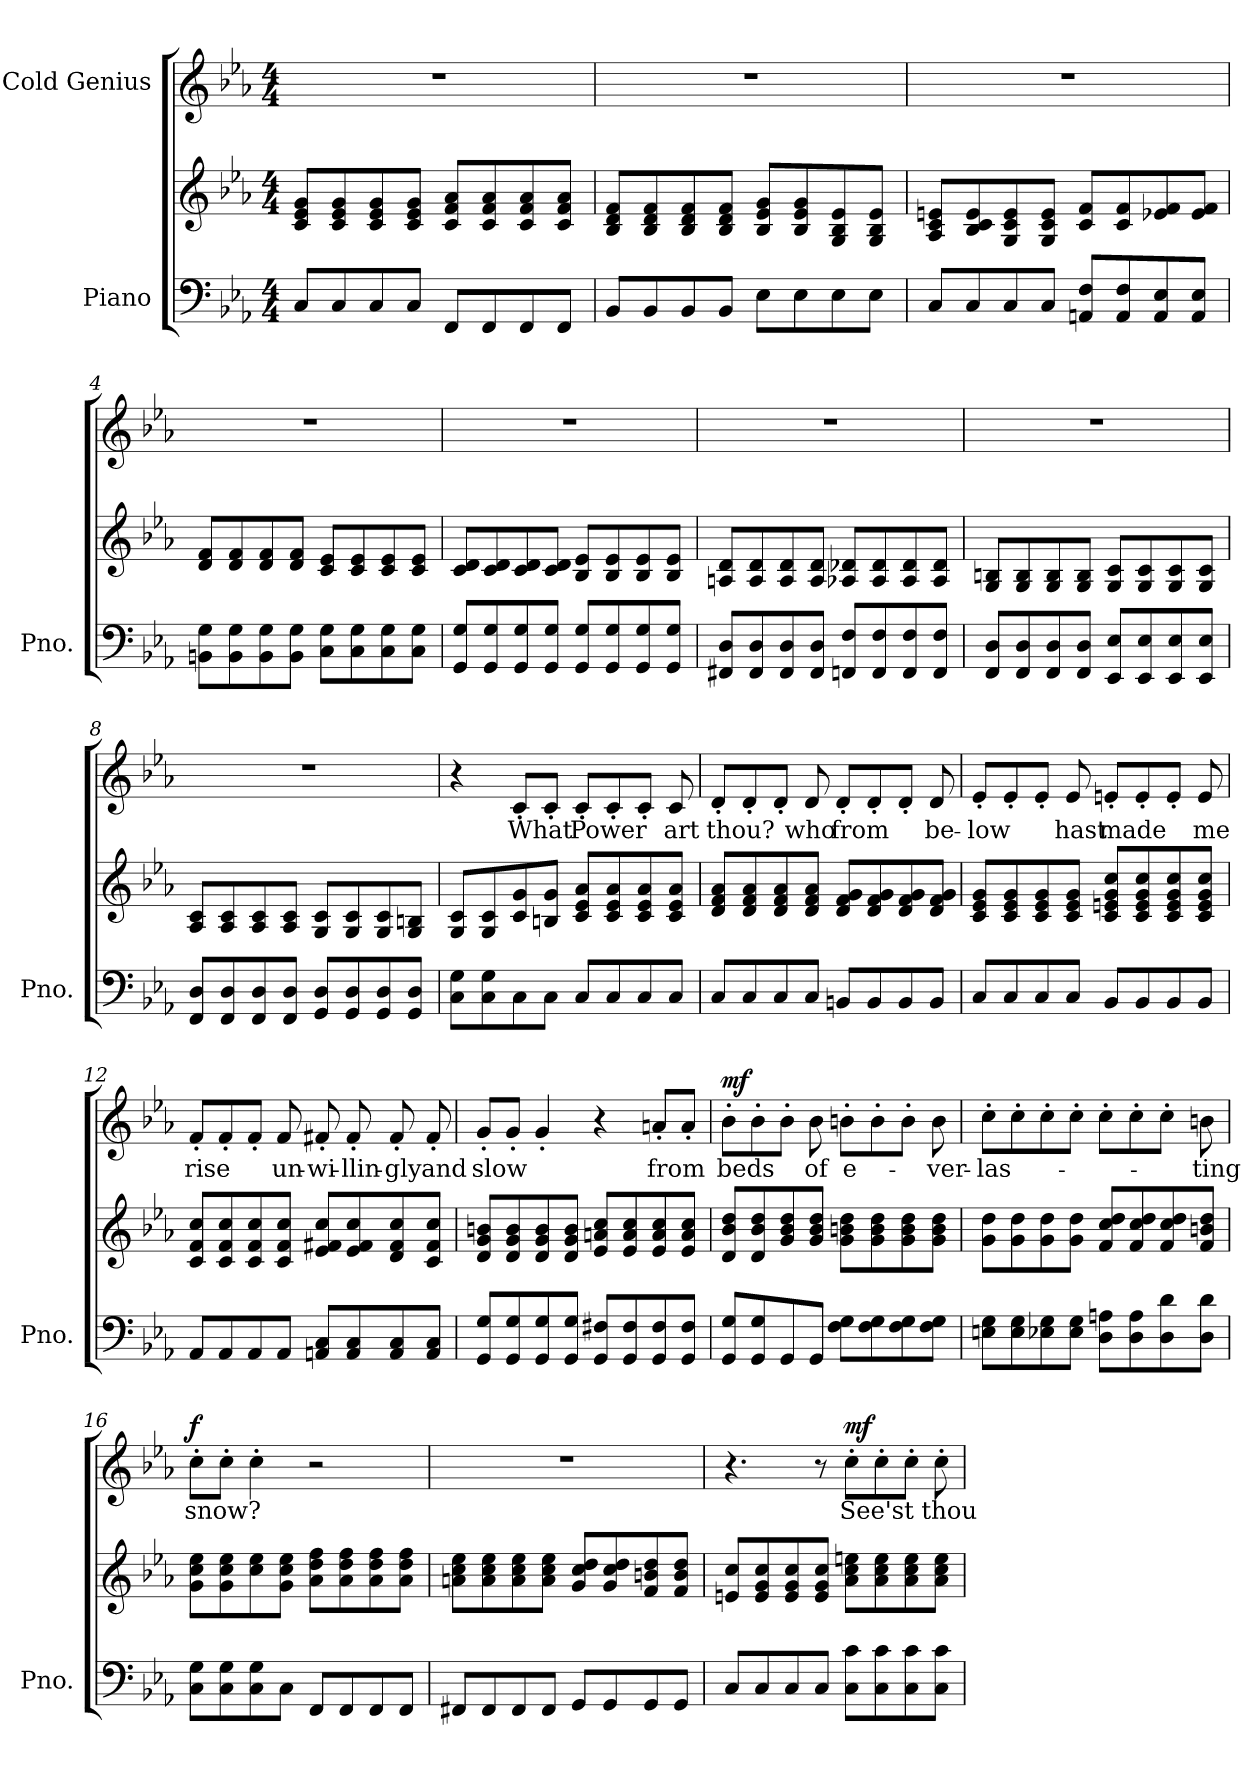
**kern	**kern	**kern	**text	**dynam
*part2	*part2	*part1	*part1	*part1
*staff3	*staff2	*staff1	*staff1	*staff1
*I"Piano	*	*I"Cold Genius	*	*
*I'Pno.	*	*	*	*
*clefF4	*clefG2	*clefG2	*	*
*k[b-e-a-]	*k[b-e-a-]	*k[b-e-a-]	*	*
*M4/4	*M4/4	*M4/4	*	*
*MM50	*MM50	*MM50	*	*
=1	=1	=1	=1	=1
8C/L	8c/ 8e-/ 8g/L	1r	.	.
8C/	8c/ 8e-/ 8g/	.	.	.
8C/	8c/ 8e-/ 8g/	.	.	.
8C/J	8c/ 8e-/ 8g/J	.	.	.
8FF/L	8c/ 8f/ 8a-/L	.	.	.
8FF/	8c/ 8f/ 8a-/	.	.	.
8FF/	8c/ 8f/ 8a-/	.	.	.
8FF/J	8c/ 8f/ 8a-/J	.	.	.
=2	=2	=2	=2	=2
8BB-/L	8B-/ 8d/ 8f/L	1r	.	.
8BB-/	8B-/ 8d/ 8f/	.	.	.
8BB-/	8B-/ 8d/ 8f/	.	.	.
8BB-/J	8B-/ 8d/ 8f/J	.	.	.
8E-\L	8B-/ 8e-/ 8g/L	.	.	.
8E-\	8B-/ 8e-/ 8g/	.	.	.
8E-\	8G/ 8B-/ 8e-/	.	.	.
8E-\J	8G/ 8B-/ 8e-/J	.	.	.
=3	=3	=3	=3	=3
8C/L	8A-/ 8c/ 8en/L	1r	.	.
8C/	8B-/ 8c/ 8e/	.	.	.
8C/	8G/ 8c/ 8e/	.	.	.
8C/J	8G/ 8c/ 8e/J	.	.	.
8AAn/ 8F/L	8c/ 8f/L	.	.	.
8AA/ 8F/	8c/ 8f/	.	.	.
8AA/ 8E-/	8e-X/ 8f/	.	.	.
8AA/ 8E-/J	8e-/ 8f/J	.	.	.
!!LO:LB:g=z
=4	=4	=4	=4	=4
8BBn\ 8G\L	8d/ 8f/L	1r	.	.
8BB\ 8G\	8d/ 8f/	.	.	.
8BB\ 8G\	8d/ 8f/	.	.	.
8BB\ 8G\J	8d/ 8f/J	.	.	.
8C\ 8G\L	8c/ 8e-/L	.	.	.
8C\ 8G\	8c/ 8e-/	.	.	.
8C\ 8G\	8c/ 8e-/	.	.	.
8C\ 8G\J	8c/ 8e-/J	.	.	.
=5	=5	=5	=5	=5
8GG/ 8G/L	8c/ 8d/L	1r	.	.
8GG/ 8G/	8c/ 8d/	.	.	.
8GG/ 8G/	8c/ 8d/	.	.	.
8GG/ 8G/J	8c/ 8d/J	.	.	.
8GG/ 8G/L	8B-/ 8e-/L	.	.	.
8GG/ 8G/	8B-/ 8e-/	.	.	.
8GG/ 8G/	8B-/ 8e-/	.	.	.
8GG/ 8G/J	8B-/ 8e-/J	.	.	.
=6	=6	=6	=6	=6
8FF#X/ 8D/L	8An/ 8d/L	1r	.	.
8FF#/ 8D/	8A/ 8d/	.	.	.
8FF#/ 8D/	8A/ 8d/	.	.	.
8FF#/ 8D/J	8A/ 8d/J	.	.	.
8FFn/ 8F/L	8A-X/ 8d-X/L	.	.	.
8FF/ 8F/	8A-/ 8d-/	.	.	.
8FF/ 8F/	8A-/ 8d-/	.	.	.
8FF/ 8F/J	8A-/ 8d-/J	.	.	.
!!LO:LB:g=z
=7	=7	=7	=7	=7
8FF/ 8D/L	8G/ 8Bn/L	1r	.	.
8FF/ 8D/	8G/ 8B/	.	.	.
8FF/ 8D/	8G/ 8B/	.	.	.
8FF/ 8D/J	8G/ 8B/J	.	.	.
8EE-/ 8E-/L	8G/ 8c/L	.	.	.
8EE-/ 8E-/	8G/ 8c/	.	.	.
8EE-/ 8E-/	8G/ 8c/	.	.	.
8EE-/ 8E-/J	8G/ 8c/J	.	.	.
=8	=8	=8	=8	=8
8FF/ 8D/L	8A-/ 8c/L	1r	.	.
8FF/ 8D/	8A-/ 8c/	.	.	.
8FF/ 8D/	8A-/ 8c/	.	.	.
8FF/ 8D/J	8A-/ 8c/J	.	.	.
8GG/ 8D/L	8G/ 8c/L	.	.	.
8GG/ 8D/	8G/ 8c/	.	.	.
8GG/ 8D/	8G/ 8c/	.	.	.
8GG/ 8D/J	8G/ 8Bn/J	.	.	.
=9	=9	=9	=9	=9
8C\ 8G\L	8G/ 8c/L	4r	.	.
8C\ 8G\	8G/ 8c/	.	.	.
!	!	!	!LO:LY:b	!
8C\	8c/ 8g/	8c'/L	What	.
8C\J	8Bn/ 8g/J	8c'/J	.	.
!	!	!	!LO:LY:b	!
8C/L	8c/ 8e-/ 8a-/L	8c'/L	Power	.
8C/	8c/ 8e-/ 8a-/	8c'/	.	.
8C/	8c/ 8e-/ 8a-/	8c'/J	.	.
!	!	!	!LO:LY:b	!
8C/J	8c/ 8e-/ 8a-/J	8c/	art	.
!!LO:PB:g=z
=10	=10	=10	=10	=10
!	!	!	!LO:LY:b	!
8C/L	8d/ 8f/ 8a-/L	8d'/L	thou?	.
8C/	8d/ 8f/ 8a-/	8d'/	.	.
8C/	8d/ 8f/ 8a-/	8d'/J	.	.
!	!	!	!LO:LY:b	!
8C/J	8d/ 8f/ 8a-/J	8d/	who	.
!	!	!	!LO:LY:b	!
8BBn/L	8d/ 8f/ 8g/L	8d'/L	from	.
8BB/	8d/ 8f/ 8g/	8d'/	.	.
8BB/	8d/ 8f/ 8g/	8d'/J	.	.
!	!	!	!LO:LY:b	!
8BB/J	8d/ 8f/ 8g/J	8d/	be-	.
=11	=11	=11	=11	=11
!	!	!	!LO:LY:b	!
8C/L	8c/ 8e-/ 8g/L	8e-'/L	-low	.
8C/	8c/ 8e-/ 8g/	8e-'/	.	.
8C/	8c/ 8e-/ 8g/	8e-'/J	.	.
!	!	!	!LO:LY:b	!
8C/J	8c/ 8e-/ 8g/J	8e-/	hast	.
!	!	!	!LO:LY:b	!
8BB-/L	8c/ 8en/ 8g/ 8cc/L	8en'/L	made	.
8BB-/	8c/ 8e/ 8g/ 8cc/	8e'/	.	.
8BB-/	8c/ 8e/ 8g/ 8cc/	8e'/J	.	.
!	!	!	!LO:LY:b	!
8BB-/J	8c/ 8e/ 8g/ 8cc/J	8e/	me	.
=12	=12	=12	=12	=12
!	!	!	!LO:LY:b	!
8AA-/L	8c/ 8f/ 8cc/L	8f'/L	rise	.
8AA-/	8c/ 8f/ 8cc/	8f'/	.	.
8AA-/	8c/ 8f/ 8cc/	8f'/J	.	.
!	!	!	!LO:LY:b	!
8AA-/J	8c/ 8f/ 8cc/J	8f/	un-	.
!	!	!	!LO:LY:b	!
8AAn/ 8C/L	8e-/ 8f#X/ 8cc/L	8f#X'/	-wi-	.
!	!	!	!LO:LY:b	!
8AA/ 8C/	8e-/ 8f#/ 8cc/	8f#'/	-llin-	.
!	!	!	!LO:LY:b	!
8AA/ 8C/	8d/ 8f#/ 8cc/	8f#'/	-gly	.
!	!	!	!LO:LY:b	!
8AA/ 8C/J	8c/ 8f#/ 8cc/J	8f#'/	and	.
!!LO:LB:g=z
=13	=13	=13	=13	=13
!	!	!	!LO:LY:b	!
8GG/ 8G/L	8d/ 8g/ 8bn/L	8g'/L	slow	.
8GG/ 8G/	8d/ 8g/ 8b/	8g'/J	.	.
8GG/ 8G/	8d/ 8g/ 8b/	4g'/	.	.
8GG/ 8G/J	8d/ 8g/ 8b/J	.	.	.
8GG/ 8F#X/L	8e-/ 8an/ 8cc/L	4r	.	.
8GG/ 8F#/	8e-/ 8a/ 8cc/	.	.	.
!	!	!	!LO:LY:b	!
8GG/ 8F#/	8e-/ 8a/ 8cc/	8an'/L	from	.
8GG/ 8F#/J	8e-/ 8a/ 8cc/J	8a'/J	.	.
=14	=14	=14	=14	=14
!	!	!	!LO:LY:b	!LO:DY:b
8GG/ 8G/L	8d/ 8b-/ 8dd/L	8b-'\L	beds	mf
8GG/ 8G/	8d/ 8b-/ 8dd/	8b-'\	.	.
8GG/	8g/ 8b-/ 8dd/	8b-'\J	.	.
!	!	!	!LO:LY:b	!
8GG/J	8g/ 8b-/ 8dd/J	8b-\	of	.
!	!	!	!LO:LY:b	!
8F\ 8G\L	8g\ 8bn\ 8dd\L	8bn'\L	e-	.
8F\ 8G\	8g\ 8b\ 8dd\	8b'\	.	.
8F\ 8G\	8g\ 8b\ 8dd\	8b'\J	.	.
!	!	!	!LO:LY:b	!
8F\ 8G\J	8g\ 8b\ 8dd\J	8b\	-ver-	.
=15	=15	=15	=15	=15
!	!	!	!LO:LY:b	!
8En\ 8G\L	8g\ 8dd\L	8cc'\L	-las-	.
8E\ 8G\	8g\ 8dd\	8cc'\	.	.
8E-X\ 8G\	8g\ 8dd\	8cc'\	.	.
8E-\ 8G\J	8g\ 8dd\J	8cc'\J	.	.
8D\ 8An\L	8f/ 8cc/ 8dd/L	8cc'\L	.	.
8D\ 8A\	8f/ 8cc/ 8dd/	8cc'\	.	.
8D\ 8d\	8f/ 8cc/ 8dd/	8cc'\J	.	.
!	!	!	!LO:LY:b	!
8D\ 8d\J	8f/ 8bn/ 8dd/J	8bn\	-ting	.
=16	=16	=16	=16	=16
!	!	!	!LO:LY:b	!LO:DY:b
8C\ 8G\L	8g\ 8cc\ 8ee-\L	8cc'\L	snow?	f
8C\ 8G\	8g\ 8cc\ 8ee-\	8cc'\J	.	.
8C\ 8G\	8cc\ 8ee-\	4cc'\	.	.
8C\J	8g\ 8cc\ 8ee-\J	.	.	.
8FF/L	8a-\ 8dd\ 8ff\L	2r	.	.
8FF/	8a-\ 8dd\ 8ff\	.	.	.
8FF/	8a-\ 8dd\ 8ff\	.	.	.
8FF/J	8a-\ 8dd\ 8ff\J	.	.	.
!!LO:LB:g=z
=17	=17	=17	=17	=17
8FF#X/L	8an\ 8cc\ 8ee-\L	1r	.	.
8FF#/	8a\ 8cc\ 8ee-\	.	.	.
8FF#/	8a\ 8cc\ 8ee-\	.	.	.
8FF#/J	8a\ 8cc\ 8ee-\J	.	.	.
8GG/L	8g/ 8cc/ 8dd/L	.	.	.
8GG/	8g/ 8cc/ 8dd/	.	.	.
8GG/	8f/ 8bn/ 8dd/	.	.	.
8GG/J	8f/ 8b/ 8dd/J	.	.	.
=18	=18	=18	=18	=18
8C/L	8en/ 8cc/L	4.r	.	.
8C/	8e/ 8g/ 8cc/	.	.	.
8C/	8e/ 8g/ 8cc/	.	.	.
8C/J	8e/ 8g/ 8cc/J	8r	.	.
!	!	!	!LO:LY:b	!LO:DY:b
8C\ 8c\L	8a-\ 8cc\ 8een\L	8cc'\L	See'st	mf
8C\ 8c\	8a-\ 8cc\ 8ee\	8cc'\	.	.
8C\ 8c\	8a-\ 8cc\ 8ee\	8cc'\J	.	.
!	!	!	!LO:LY:b	!
8C\ 8c\J	8a-\ 8cc\ 8ee\J	8cc'\	thou	.
=	=	=	=	=
*-	*-	*-	*-	*-
